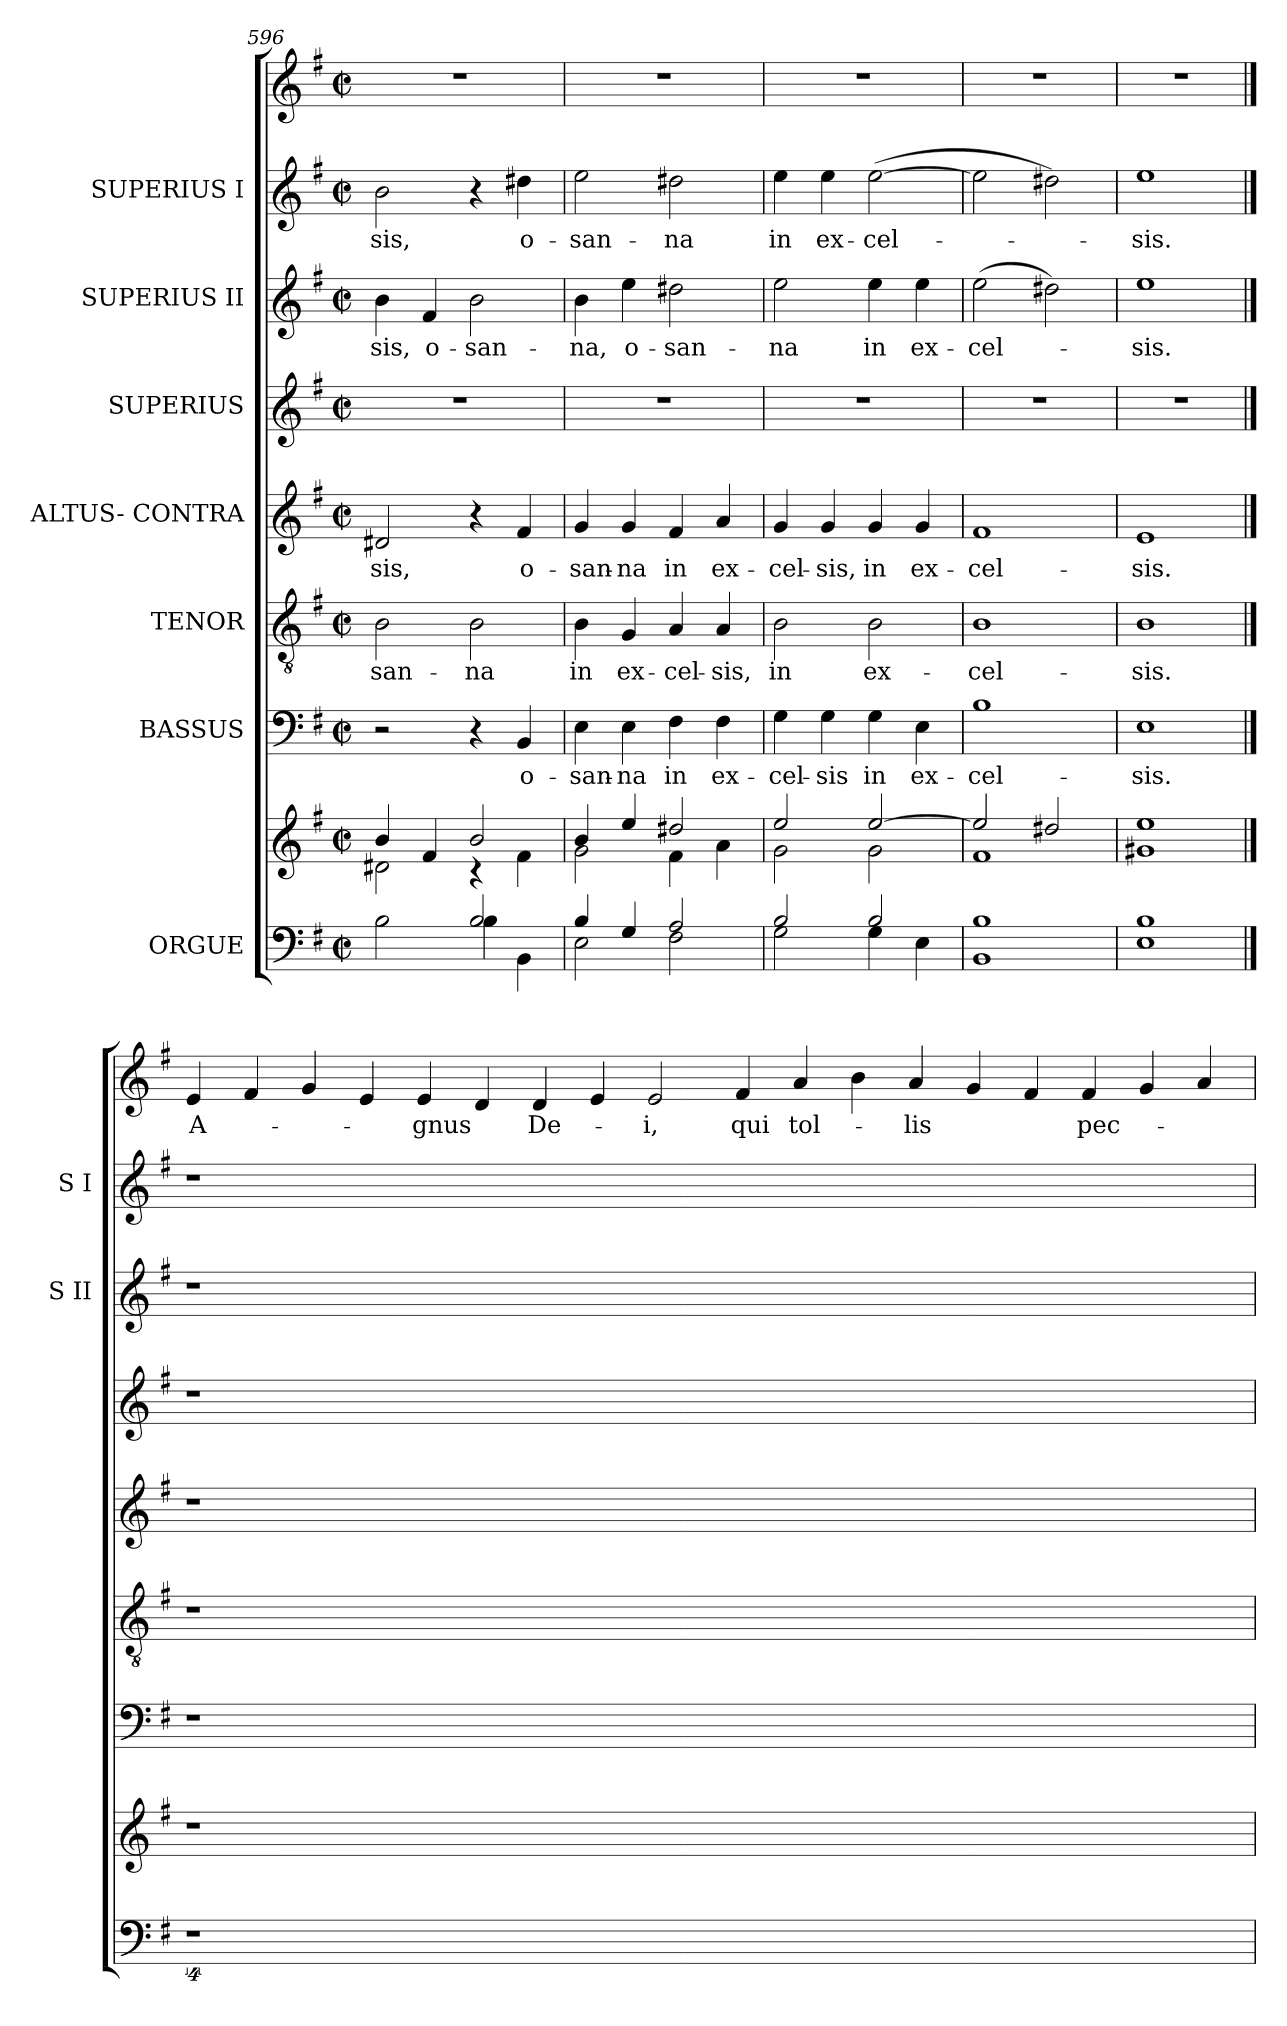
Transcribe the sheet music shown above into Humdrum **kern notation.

**kern	**kern	**kern	**text	**kern	**text	**kern	**text	**kern	**kern	**text	**kern	**text	**kern	**text
*part8	*part8	*part7	*part7	*part6	*part6	*part5	*part5	*part4	*part3	*part3	*part2	*part2	*part1	*part1
*staff9	*staff8	*staff7	*staff7	*staff6	*staff6	*staff5	*staff5	*staff4	*staff3	*staff3	*staff2	*staff2	*staff1	*staff1
*I"ORGUE	*	*I"BASSUS	*	*I"TENOR	*	*I"ALTUS- CONTRA	*	*I"SUPERIUS	*I"SUPERIUS II	*	*I"SUPERIUS I	*	*	*
*	*	*	*	*	*	*	*	*	*I'S II	*	*I'S I	*	*	*
!!LO:LB:g=z
*clefF4	*clefG2	*clefF4	*	*clefGv2	*	*clefG2	*	*clefG2	*clefG2	*	*clefG2	*	*clefG2	*
*k[f#]	*k[f#]	*k[f#]	*	*k[f#]	*	*k[f#]	*	*k[f#]	*k[f#]	*	*k[f#]	*	*k[f#]	*
*e:	*e:	*e:	*	*e:	*	*e:	*	*e:	*e:	*	*e:	*	*e:	*
*M2/2	*M2/2	*M2/2	*	*M2/2	*	*M2/2	*	*M2/2	*M2/2	*	*M2/2	*	*M2/2	*
*met(c|)	*met(c|)	*met(c|)	*	*met(c|)	*	*met(c|)	*	*met(c|)	*met(c|)	*	*met(c|)	*	*met(c|)	*
=596	=596	=596	=596	=596	=596	=596	=596	=596	=596	=596	=596	=596	=596	=596
*^	*^	*	*	*	*	*	*	*	*	*	*	*	*	*
!	!	!	!	!	!	!	!LO:LY:b	!	!LO:LY:b	!	!	!LO:LY:b	!	!LO:LY:b	!	!
2ryy	2B\	4b/	2d#X\	2r	.	2B\	-san-	2d#X/	-sis,	1r	4b\	-sis,	2b\	-sis,	1r	.
!	!	!	!	!	!	!	!	!	!	!	!	!LO:LY:b	!	!	!	!
.	.	4f#/	.	.	.	.	.	.	.	.	4f#/	o-	.	.	.	.
!	!	!	!	!	!	!	!LO:LY:b	!	!	!	!	!LO:LY:b	!	!	!	!
2B/	4B\	2b/	4rc	4r	.	2B\	-na	4r	.	.	2b\	-san-	4r	.	.	.
!	!	!	!	!	!LO:LY:b	!	!	!	!LO:LY:b	!	!	!	!	!LO:LY:b	!	!
.	4BB\	.	4f#\	4BB/	o-	.	.	4f#/	o-	.	.	.	4dd#X\	o-	.	.
=597	=597	=597	=597	=597	=597	=597	=597	=597	=597	=597	=597	=597	=597	=597	=597	=597
!	!	!	!	!	!LO:LY:b	!	!LO:LY:b	!	!LO:LY:b	!	!	!LO:LY:b	!	!LO:LY:b	!	!
4B/	2E\	4b/	2g\	4E\	-san-	4B\	in	4g/	-san-	1r	4b\	-na,	2ee\	-san-	1r	.
!	!	!	!	!	!LO:LY:b	!	!LO:LY:b	!	!LO:LY:b	!	!	!LO:LY:b	!	!	!	!
4G/	.	4ee/	.	4E\	-na	4G/	ex-	4g/	-na	.	4ee\	o-	.	.	.	.
!	!	!	!	!	!LO:LY:b	!	!LO:LY:b	!	!LO:LY:b	!	!	!LO:LY:b	!	!LO:LY:b	!	!
2A/	2F#\	2dd#X/	4f#\	4F#\	in	4A/	-cel-	4f#/	in	.	2dd#X\	-san-	2dd#X\	-na	.	.
!	!	!	!	!	!LO:LY:b	!	!LO:LY:b	!	!LO:LY:b	!	!	!	!	!	!	!
.	.	.	4a\	4F#\	ex-	4A/	-sis,	4a/	ex-	.	.	.	.	.	.	.
=598	=598	=598	=598	=598	=598	=598	=598	=598	=598	=598	=598	=598	=598	=598	=598	=598
!	!	!	!	!	!LO:LY:b	!	!LO:LY:b	!	!LO:LY:b	!	!	!LO:LY:b	!	!LO:LY:b	!	!
2B/	2G\	2ee/	2g\	4G\	-cel-	2B\	in	4g/	-cel-	1r	2ee\	-na	4ee\	in	1r	.
!	!	!	!	!	!LO:LY:b	!	!	!	!LO:LY:b	!	!	!	!	!LO:LY:b	!	!
.	.	.	.	4G\	-sis	.	.	4g/	-sis,	.	.	.	4ee\	ex-	.	.
!	!	!	!	!	!LO:LY:b	!	!LO:LY:b	!	!LO:LY:b	!	!	!LO:LY:b	!	!LO:LY:b	!	!
2B/	4G\	[>2ee/	2g\	4G\	in	2B\	ex-	4g/	in	.	4ee\	in	(>[2ee\	-cel-	.	.
!	!	!	!	!	!LO:LY:b	!	!	!	!LO:LY:b	!	!	!LO:LY:b	!	!	!	!
.	4E\	.	.	4E\	ex-	.	.	4g/	ex-	.	4ee\	ex-	.	.	.	.
=599	=599	=599	=599	=599	=599	=599	=599	=599	=599	=599	=599	=599	=599	=599	=599	=599
!	!	!	!	!	!LO:LY:b	!	!LO:LY:b	!	!LO:LY:b	!	!	!LO:LY:b	!	!	!	!
1B	1BB	2ee/]	1f#	1B	-cel-	1B	-cel-	1f#	-cel-	1r	(>2ee\	-cel-	2ee\]	.	1r	.
.	.	2dd#X/	.	.	.	.	.	.	.	.	2dd#X\)	.	2dd#X\)	.	.	.
=600	=600	=600	=600	=600	=600	=600	=600	=600	=600	=600	=600	=600	=600	=600	=600	=600
!	!	!	!	!	!LO:LY:b	!	!LO:LY:b	!	!LO:LY:b	!	!	!LO:LY:b	!	!LO:LY:b	!	!
1B	1E	1ee	1g#X	1E	-sis.	1B	-sis.	1e	-sis.	1r	1ee	-sis.	1ee	-sis.	1r	.
!!LO:PB:g=z
==600X6	==600X6	==600X6	==600X6	==600X6	==600X6	==600X6	==600X6	==600X6	==600X6	==600X6	==600X6	==600X6	==600X6	==600X6	==600X6	==600X6
!	!	!	!	!	!	!	!	!	!	!	!	!	!	!	!	!LO:LY:b
*v	*v	*	*	*	*	*	*	*	*	*	*	*	*	*	*	*
*	*v	*v	*	*	*	*	*	*	*	*	*	*	*	*	*
4%19r	1r	1r	.	1r	.	1r	.	1r	1r	.	1r	.	4e	A-
.	.	.	.	.	.	.	.	.	.	.	.	.	4f#	.
.	.	.	.	.	.	.	.	.	.	.	.	.	4g	.
.	.	.	.	.	.	.	.	.	.	.	.	.	4e	.
!	!	!	!	!	!	!	!	!	!	!	!	!	!	!LO:LY:b
.	4%15ryy	4%15ryy	.	4%15ryy	.	4%15ryy	.	4%15ryy	4%15ryy	.	4%15ryy	.	4e	-gnus
.	.	.	.	.	.	.	.	.	.	.	.	.	4d	.
!	!	!	!	!	!	!	!	!	!	!	!	!	!	!LO:LY:b
.	.	.	.	.	.	.	.	.	.	.	.	.	4d	De-
.	.	.	.	.	.	.	.	.	.	.	.	.	4e	.
!	!	!	!	!	!	!	!	!	!	!	!	!	!	!LO:LY:b
.	.	.	.	.	.	.	.	.	.	.	.	.	2e	-i,
!	!	!	!	!	!	!	!	!	!	!	!	!	!	!LO:LY:b
.	.	.	.	.	.	.	.	.	.	.	.	.	4f#	qui
!	!	!	!	!	!	!	!	!	!	!	!	!	!	!LO:LY:b
.	.	.	.	.	.	.	.	.	.	.	.	.	4a	tol-
.	.	.	.	.	.	.	.	.	.	.	.	.	4b	.
!	!	!	!	!	!	!	!	!	!	!	!	!	!	!LO:LY:b
.	.	.	.	.	.	.	.	.	.	.	.	.	4a	-lis
.	.	.	.	.	.	.	.	.	.	.	.	.	4g	.
.	.	.	.	.	.	.	.	.	.	.	.	.	4f#	.
!	!	!	!	!	!	!	!	!	!	!	!	!	!	!LO:LY:b
.	.	.	.	.	.	.	.	.	.	.	.	.	4f#	pec-
.	.	.	.	.	.	.	.	.	.	.	.	.	4g	.
.	.	.	.	.	.	.	.	.	.	.	.	.	4a	.
=	=	=	=	=	=	=	=	=	=	=	=	=	=	=
*-	*-	*-	*-	*-	*-	*-	*-	*-	*-	*-	*-	*-	*-	*-
